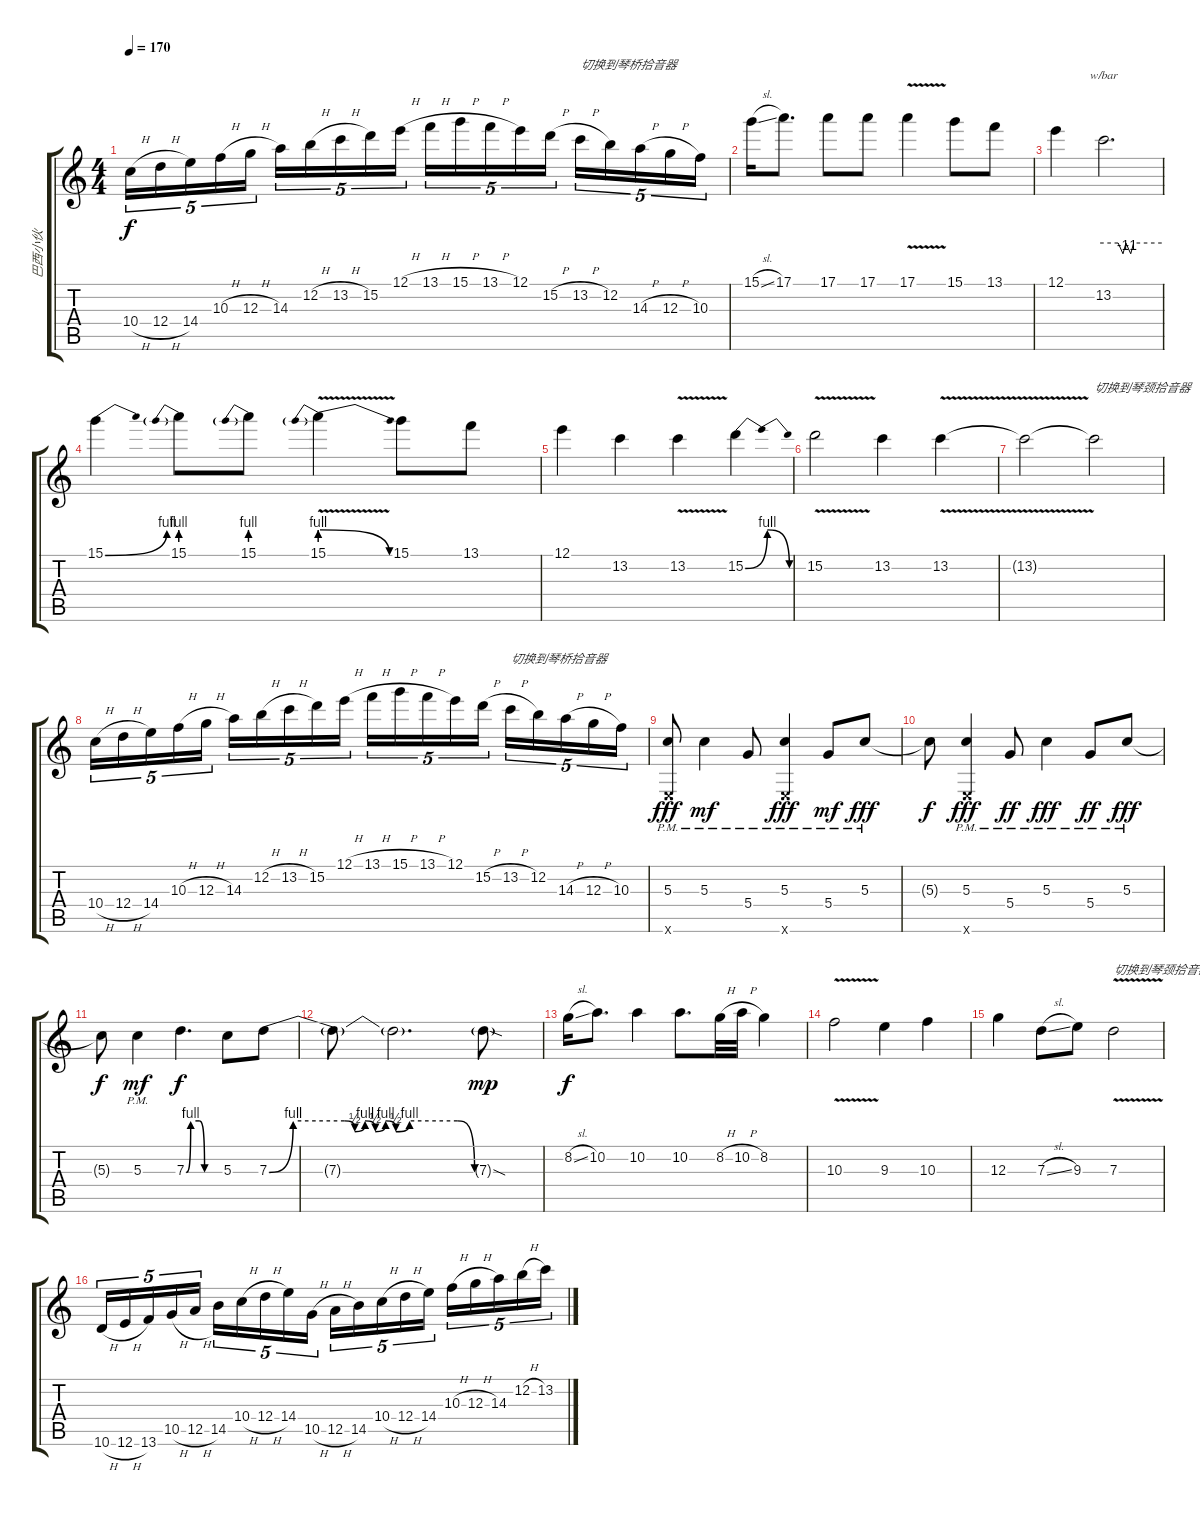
\track ("巴西小伙" "巴西小伙") {instrument overdrivenguitar}
\staff {score tabs}
\tuning (E4 B3 G3 D3 A2 E2) {hide}
\ts (4 4)
\tempo 170
\clef g2
\ks c
10.4{h}.16{tu (5 4) dy f} 12.4{h}.16{tu (5 4)} 14.4.16{tu (5 4)} 10.3{h}.16{tu (5 4)} 12.3{h}.16{tu (5 4)} 14.3.16{tu (5 4)} 12.2{h}.16{tu (5 4)} 13.2{h}.16{tu (5 4)} 15.2.16{tu (5 4)} 12.1{h}.16{tu (5 4)} 13.1{h}.16{tu (5 4)} 15.1{h}.16{tu (5 4)} 13.1{h}.16{tu (5 4)} 12.1.16{tu (5 4)} 15.2{h}.16{tu (5 4)} 13.2{h}.16{tu (5 4) txt "切换到琴桥拾音器"} 12.2.16{tu (5 4)} 14.3{h}.16{tu (5 4)} 12.3{h}.16{tu (5 4)} 10.3.16{tu (5 4)} |
15.1{sl}.16 17.1.8{d} 17.1.8 17.1.8 17.1{v}.4 15.1.8 13.1.8 |
12.1.4 13.2.2{d tbe (custom default 0 0 15 0 20 -4 23 0 28 -4 31 0 60 0)} |
15.1{be (bend 0 0 60 4)}.4 15.1{be (prebend 0 4 60 4)}.8 15.1{be (prebend 0 4 60 4)}.8 15.1{be (prebendrelease 0 4 60 0) v}.4 15.1.8 13.1.8 |
12.1.4 13.2.4 13.2{v}.4 15.2{be (bendrelease 0 0 15 4 30 4 60 0)}.4 |
15.2{v}.2 13.2.4 13.2{v}.4 |
13.2{t}.2 13.2{t}.2{txt "切换到琴颈拾音器"} |
10.4{h}.16{tu (5 4)} 12.4{h}.16{tu (5 4)} 14.4.16{tu (5 4)} 10.3{h}.16{tu (5 4)} 12.3{h}.16{tu (5 4)} 14.3.16{tu (5 4)} 12.2{h}.16{tu (5 4)} 13.2{h}.16{tu (5 4)} 15.2.16{tu (5 4)} 12.1{h}.16{tu (5 4)} 13.1{h}.16{tu (5 4)} 15.1{h}.16{tu (5 4)} 13.1{h}.16{tu (5 4)} 12.1.16{tu (5 4)} 15.2{h}.16{tu (5 4)} 13.2{h}.16{tu (5 4) txt "切换到琴桥拾音器"} 12.2.16{tu (5 4)} 14.3{h}.16{tu (5 4)} 12.3{h}.16{tu (5 4)} 10.3.16{tu (5 4)} |
(5.3{pm} 0.6{x}).8{dy fff} 5.3{pm}.4{dy mf} 5.4{pm}.8 (5.3{pm} 0.6{x}).4{dy fff} 5.4{pm}.8{dy mf} 5.3{pm}.8{dy fff} |
5.3{t}.8{dy f} (5.3{pm} 0.6{x}).4{dy fff} 5.4{pm}.8{dy ff} 5.3{pm}.4{dy fff} 5.4{pm}.8{dy ff} 5.3{pm}.8{dy fff} |
5.3{t}.8{dy f} 5.3{pm}.4{dy mf} 7.3{be (custom 0 0 8 4 23 4 33 0 60 0)}.4{d dy f} 5.3.8 7.3{be (custom 0 0 7 4 22 4 25 2 28 4 31 2 34 4 37 2 41 4 55 4 60 0)}.8 |
7.3{t}.8 7.3{t}.2{d} 7.3{sod g}.8{dy mp} |
8.2{sl}.16{dy f} 10.2.8{d} 10.2.4 10.2.8{d} 8.2{h}.32 10.2{h}.32 8.2.4 |
10.3{v}.2 9.3.4 10.3.4 |
12.3.4 7.3{sl}.8 9.3.8 7.3{v}.2{txt "切换到琴颈拾音器"} |
10.6{h}.16{tu (5 4)} 12.6{h}.16{tu (5 4)} 13.6.16{tu (5 4)} 10.5{h}.16{tu (5 4)} 12.5{h}.16{tu (5 4)} 14.5.16{tu (5 4)} 10.4{h}.16{tu (5 4)} 12.4{h}.16{tu (5 4)} 14.4.16{tu (5 4)} 10.5{h}.16{tu (5 4)} 12.5{h}.16{tu (5 4)} 14.5.16{tu (5 4)} 10.4{h}.16{tu (5 4)} 12.4{h}.16{tu (5 4)} 14.4.16{tu (5 4)} 10.3{h}.16{tu (5 4)} 12.3{h}.16{tu (5 4)} 14.3.16{tu (5 4)} 12.2{h}.16{tu (5 4)} 13.2.16{tu (5 4)}
